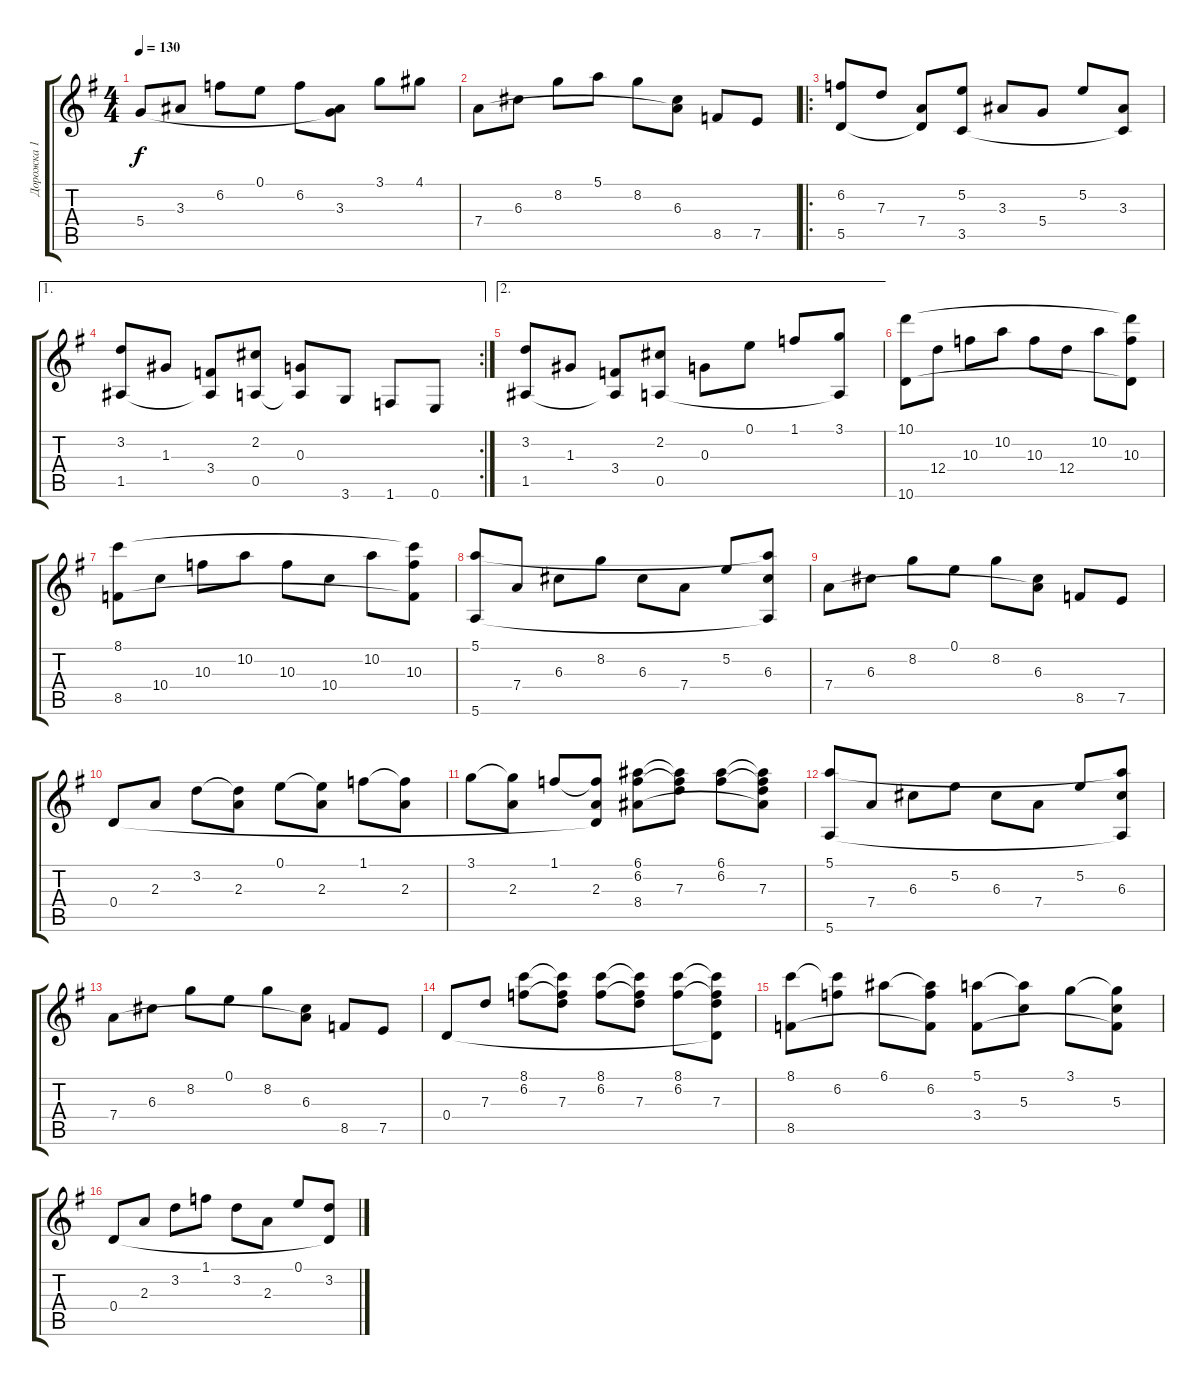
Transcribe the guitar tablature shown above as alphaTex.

\track ("Дорожка 1" "Дорожка 1") {instrument acousticguitarnylon}
\staff {score tabs}
\tuning (E4 B3 G3 D3 A2 E2) {hide}
\ts (4 4)
\tempo 130
\clef g2
\ks eminor
5.4.8{dy f} 3.3.8 6.2.8 0.1.8 6.2.8 (3.3 5.4{t}).8 3.1.8 4.1.8 |
7.4.8 6.3.8 8.2.8 5.1.8 8.2.8 (6.3 7.4{t}).8 8.5.8 7.5.8 |
\ro
(6.2 5.5).8 7.3.8 (7.4 5.5{t}).8 (5.2 3.5).8 3.3.8 5.4.8 5.2.8 (3.3 3.5{t}).8 |
\ae 1
\rc 2
(3.2 1.5).8 1.3.8 (3.4 1.5{t}).8 (2.2 0.5).8 (0.3 0.5{t}).8 3.6.8 1.6.8 0.6.8 |
\ae 2
(3.2 1.5).8 1.3.8 (3.4 1.5{t}).8 (2.2 0.5).8 0.3.8 0.1.8 1.1.8 (3.1 0.5{t}).8 |
(10.1 10.6).8 12.4.8 10.3.8 10.2.8 10.3.8 12.4.8 10.2.8 (10.1{t} 10.3 10.6{t}).8 |
(8.1 8.5).8 10.4.8 10.3.8 10.2.8 10.3.8 10.4.8 10.2.8 (8.1{t} 10.3 8.5{t}).8 |
(5.1 5.6).8 7.4.8 6.3.8 8.2.8 6.3.8 7.4.8 5.2.8 (5.1{t} 6.3 5.6{t}).8 |
7.4.8 6.3.8 8.2.8 0.1.8 8.2.8 (6.3 7.4{t}).8 8.5.8 7.5.8 |
0.4.8 2.3.8 3.2.8 (3.2{t} 2.3).8 0.1.8 (0.1{t} 2.3).8 1.1.8 (1.1{t} 2.3).8 |
3.1.8 (3.1{t} 2.3).8 1.1.8 (1.1{t} 2.3 0.4{t}).8 (6.1 6.2 8.4).8 (6.1{t} 6.2{t} 7.3).8 (6.1 6.2).8 (6.1{t} 6.2{t} 7.3 8.4{t}).8 |
(5.1 5.6).8 7.4.8 6.3.8 5.2.8 6.3.8 7.4.8 5.2.8 (5.1{t} 6.3 5.6{t}).8 |
7.4.8 6.3.8 8.2.8 0.1.8 8.2.8 (6.3 7.4{t}).8 8.5.8 7.5.8 |
0.4.8 7.3.8 (8.1 6.2).8 (8.1{t} 6.2{t} 7.3).8 (8.1 6.2).8 (8.1{t} 6.2{t} 7.3).8 (8.1 6.2).8 (8.1{t} 6.2{t} 7.3 0.4{t}).8 |
(8.1 8.5).8 (8.1{t} 6.2).8 6.1.8 (6.1{t} 6.2 8.5{t}).8 (5.1 3.4).8 (5.1{t} 5.3).8 3.1.8 (3.1{t} 5.3 3.4{t}).8 |
0.4.8 2.3.8 3.2.8 1.1.8 3.2.8 2.3.8 0.1.8 (3.2 0.4{t}).8
